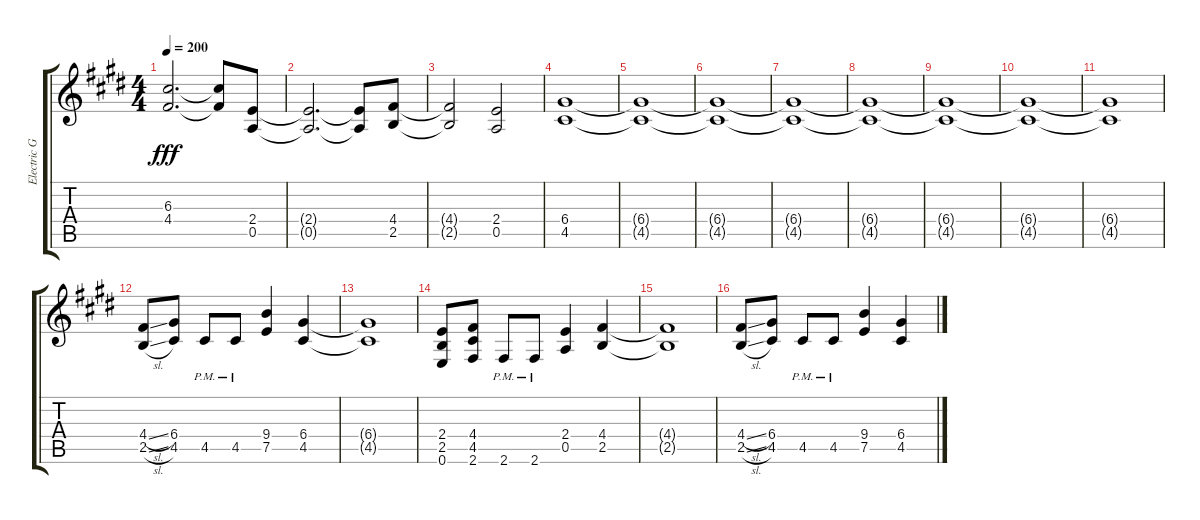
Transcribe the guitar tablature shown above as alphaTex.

\track ("Electric Guitar" "Electric G") {instrument distortionguitar}
\staff {score tabs}
\tuning (E4 B3 G3 D3 A2 E2) {hide}
\ts (4 4)
\tempo 200
\clef g2
\ks c#minor
(6.3{t} 4.4{t}).2{d dy fff} (6.3{t} 4.4{t}).8 (2.4 0.5).8 |
(2.4{t} 0.5{t}).2{d} (2.4{t} 0.5{t}).8 (4.4 2.5).8 |
(4.4{t} 2.5{t}).2 (2.4 0.5).2 |
(6.4 4.5).1 |
(6.4{t} 4.5{t}).1 |
(6.4{t} 4.5{t}).1 |
(6.4{t} 4.5{t}).1 |
(6.4{t} 4.5{t}).1 |
(6.4{t} 4.5{t}).1 |
(6.4{t} 4.5{t}).1 |
(6.4{t} 4.5{t}).1 |
(4.4{sl} 2.5{sl}).8 (6.4 4.5).8 4.5{pm}.8 4.5{pm}.8 (9.4 7.5).4 (6.4 4.5).4 |
(6.4{t} 4.5{t}).1 |
(2.4 2.5 0.6).8 (4.4 4.5 2.6).8 2.6{pm}.8 2.6{pm}.8 (2.4 0.5).4 (4.4 2.5).4 |
(4.4{t} 2.5{t}).1 |
(4.4{sl} 2.5{sl}).8 (6.4 4.5).8 4.5{pm}.8 4.5{pm}.8 (9.4 7.5).4 (6.4 4.5).4
